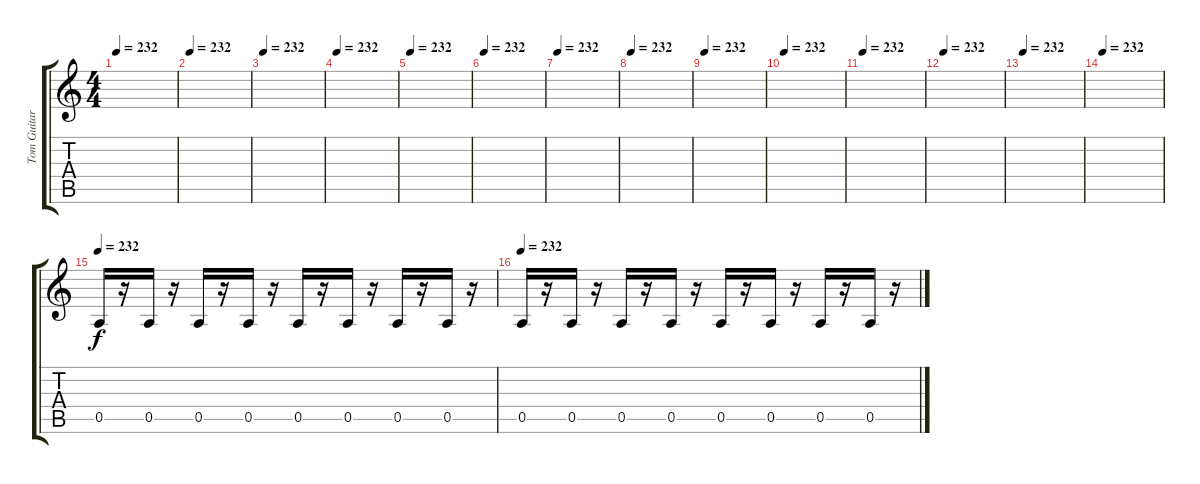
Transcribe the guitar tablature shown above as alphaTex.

\track ("Tom Guitar 2" "Tom Guitar") {instrument distortionguitar}
\staff {score tabs}
\tuning (E4 B3 G3 D3 A2 E2) {hide}
\ts (4 4)
\tempo 232
\clef g2
\ks c
|
\tempo 232
|
\tempo 232
|
\tempo 232
|
\tempo 232
|
\tempo 232
|
\tempo 232
|
\tempo 232
|
\tempo 232
|
\tempo 232
|
\tempo 232
|
\tempo 232
|
\tempo 232
|
\tempo 232
|
\tempo 232
0.5.16{balance 16 instrument distortionguitar} r.16 0.5.16{balance 0} r.16 0.5.16{balance 16} r.16 0.5.16{balance 0} r.16 0.5.16{balance 16} r.16 0.5.16{balance 0} r.16 0.5.16{balance 16} r.16 0.5.16{balance 0} r.16 |
\tempo 232
0.5.16{balance 16 instrument distortionguitar} r.16 0.5.16{balance 0} r.16 0.5.16{balance 16} r.16 0.5.16{balance 0} r.16 0.5.16{balance 16} r.16 0.5.16{balance 0} r.16 0.5.16{balance 16} r.16 0.5.16{balance 0} r.16
